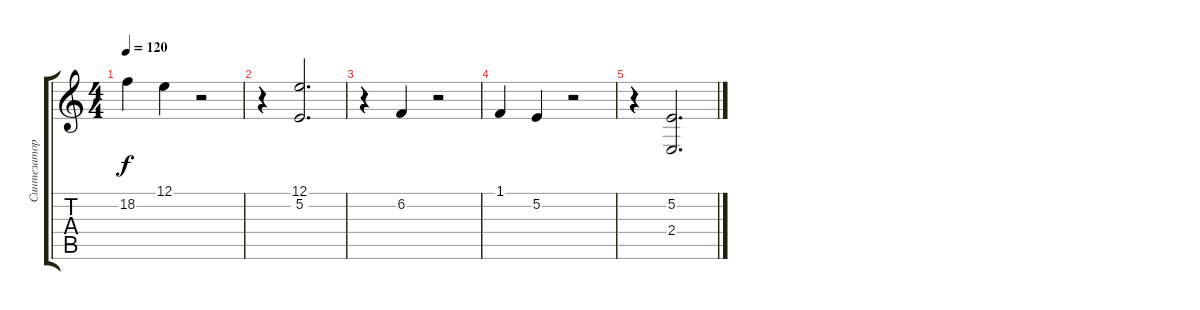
\track ("Синтезатор 2 (Мустис)" "Синтезатор") {instrument stringensemble1}
\staff {score tabs}
\tuning (E4 B3 G3 D3 A2 E2) {hide}
\ts (4 4)
\tempo 120
\clef g2
\ks c
18.2.4{dy f} 12.1.4 r.2 |
r.4 (12.1 5.2).2{d} |
r.4 6.2.4 r.2 |
1.1.4 5.2.4 r.2 |
r.4 (5.2 2.4).2{d}
